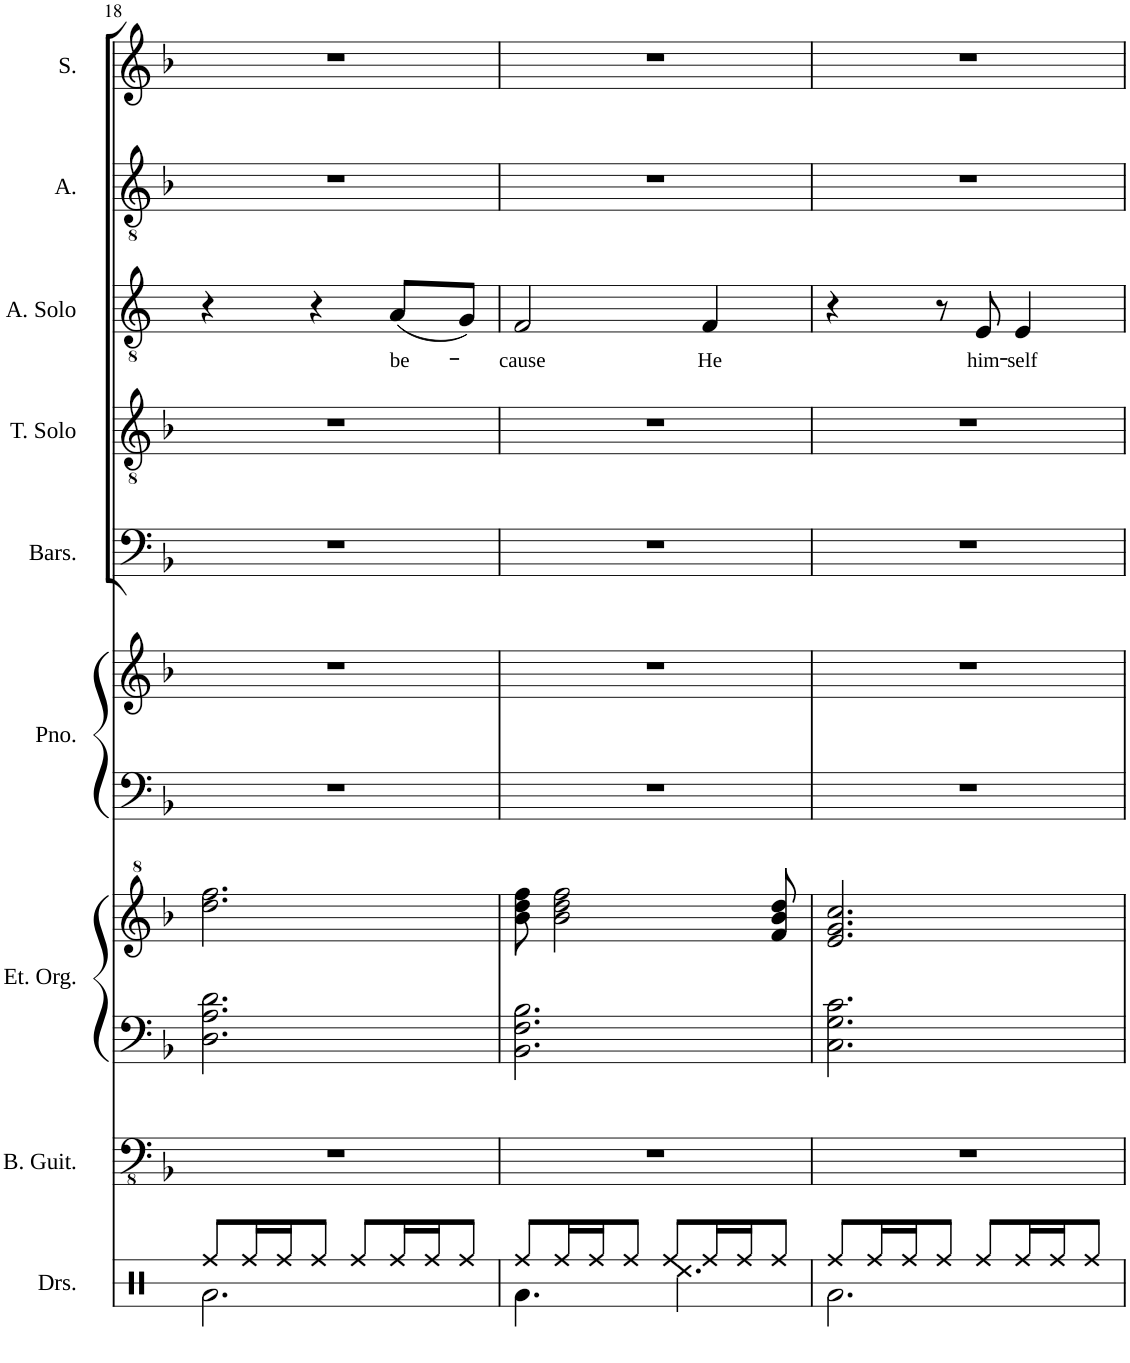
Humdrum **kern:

**kern	**kern	**kern	**kern	**kern	**kern	**kern	**kern	**kern	**text	**kern	**kern
*part9	*part8	*part7	*part7	*part6	*part6	*part5	*part4	*part3	*part3	*part2	*part1
*staff11	*staff10	*staff9	*staff8	*staff7	*staff6	*staff5	*staff4	*staff3	*staff3	*staff2	*staff1
*I"Drumset	*I"Bass Guitar	*I"Electronic Organ	*	*I"Piano	*	*I"Baritones	*I"Tenor Solo	*I"Alto Solo	*	*I"Alto	*I"Soprano
*I'Drs.	*I'B. Guit.	*I'Et. Org.	*	*I'Pno.	*	*I'Bars.	*I'T. Solo	*I'A. Solo	*	*I'A.	*I'S.
!!LO:PB:g=z
*clefX	*clefFv4	*clefF4	*clefG^2	*clefF4	*clefG2	*clefF4	*clefGv2	*clefGv2	*	*clefGv2	*clefG2
*k[]	*k[b-]	*k[b-]	*k[b-]	*k[b-]	*k[b-]	*k[b-]	*k[b-]	*k[]	*	*k[b-]	*k[b-]
*M6/8	*M6/8	*M6/8	*M6/8	*M6/8	*M6/8	*M6/8	*M6/8	*M6/8	*	*M6/8	*M6/8
=18	=18	=18	=18	=18	=18	=18	=18	=18	=18	=18	=18
*^	*	*	*	*	*	*	*	*	*	*	*
8Rdd/L	2.Ra\	2.r	2.D\ 2.A\ 2.d\	2.ddd\ 2.fff\	2.r	2.r	2.r	2.r	4r	.	2.r	2.r
16Rdd/L	.	.	.	.	.	.	.	.	.	.	.	.
16Rdd/J	.	.	.	.	.	.	.	.	.	.	.	.
8Rdd/J	.	.	.	.	.	.	.	.	4r	.	.	.
8Rdd/L	.	.	.	.	.	.	.	.	.	.	.	.
!	!	!	!	!	!	!	!	!	!	!LO:LY:b	!	!
16Rdd/L	.	.	.	.	.	.	.	.	(8A/L	be-	.	.
16Rdd/J	.	.	.	.	.	.	.	.	.	.	.	.
8Rdd/J	.	.	.	.	.	.	.	.	8G/J)	.	.	.
=19	=19	=19	=19	=19	=19	=19	=19	=19	=19	=19	=19	=19
!	!	!	!	!	!	!	!	!	!	!LO:LY:b	!	!
8Rdd/L	4.Ra\	2.r	2.BB-\ 2.F\ 2.B-\	8bb-\ 8ddd\ 8fff\	2.r	2.r	2.r	2.r	2F/	-cause	2.r	2.r
16Rdd/L	.	.	.	2bb-\ 2ddd\ 2fff\	.	.	.	.	.	.	.	.
16Rdd/J	.	.	.	.	.	.	.	.	.	.	.	.
8Rdd/J	.	.	.	.	.	.	.	.	.	.	.	.
8Rdd/L	4.Rcc\	.	.	.	.	.	.	.	.	.	.	.
!	!	!	!	!	!	!	!	!	!	!LO:LY:b	!	!
16Rdd/L	.	.	.	.	.	.	.	.	4F/	He	.	.
16Rdd/J	.	.	.	.	.	.	.	.	.	.	.	.
8Rdd/J	.	.	.	8ff/ 8bb-/ 8ddd/	.	.	.	.	.	.	.	.
=20	=20	=20	=20	=20	=20	=20	=20	=20	=20	=20	=20	=20
8Rdd/L	2.Ra\	2.r	2.C\ 2.G\ 2.c\	2.ee/ 2.gg/ 2.ccc/	2.r	2.r	2.r	2.r	4r	.	2.r	2.r
16Rdd/L	.	.	.	.	.	.	.	.	.	.	.	.
16Rdd/J	.	.	.	.	.	.	.	.	.	.	.	.
8Rdd/J	.	.	.	.	.	.	.	.	8r	.	.	.
!	!	!	!	!	!	!	!	!	!	!LO:LY:b	!	!
8Rdd/L	.	.	.	.	.	.	.	.	8E/	him-	.	.
!	!	!	!	!	!	!	!	!	!	!LO:LY:b	!	!
16Rdd/L	.	.	.	.	.	.	.	.	4E/	-self	.	.
16Rdd/J	.	.	.	.	.	.	.	.	.	.	.	.
8Rdd/J	.	.	.	.	.	.	.	.	.	.	.	.
*v	*v	*	*	*	*	*	*	*	*	*	*	*
=	=	=	=	=	=	=	=	=	=	=	=
*-	*-	*-	*-	*-	*-	*-	*-	*-	*-	*-	*-
